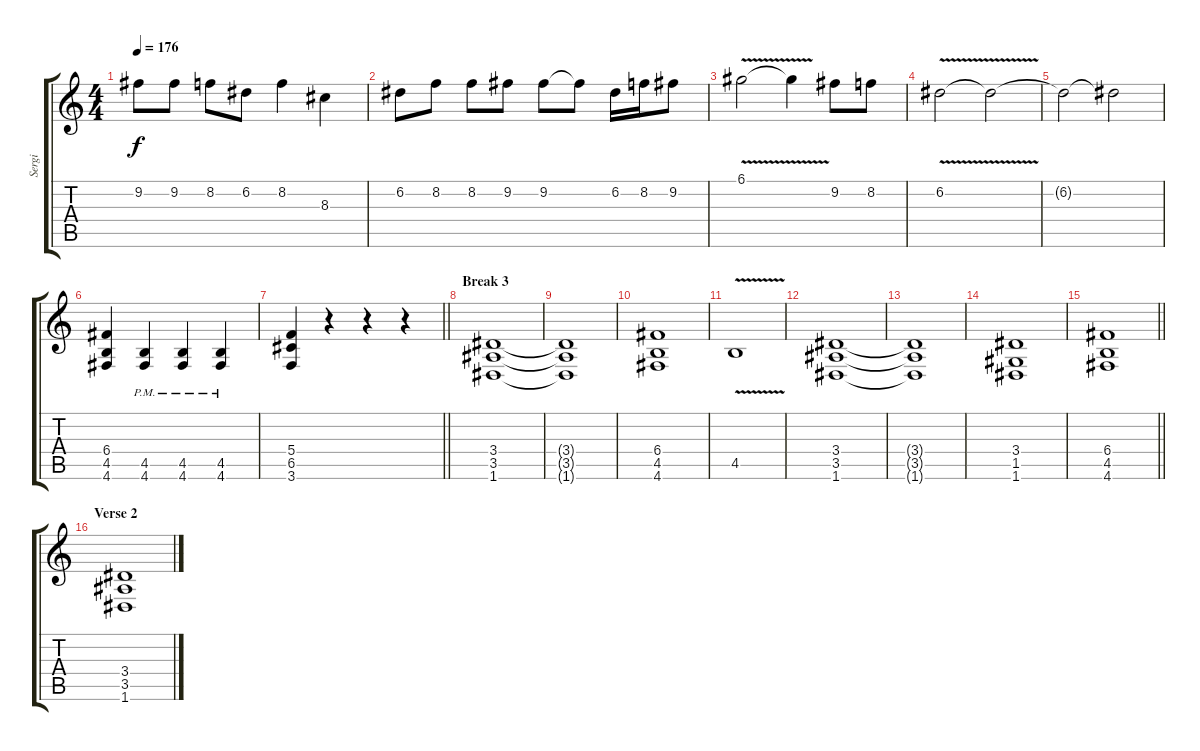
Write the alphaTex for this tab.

\track ("Sergi" "Sergi") {instrument distortionguitar}
\staff {score tabs}
\tuning (D4 A3 F3 C3 G2 D2) {hide}
\ts (4 4)
\tempo 176
\clef g2
\ks c
9.2.8{dy f} 9.2.8 8.2.8 6.2.8 8.2.4 8.3.4 |
6.2.8 8.2.8 8.2.8 9.2.8 9.2.8 9.2{t}.8 6.2.16 8.2.16 9.2.8 |
6.1{v}.2 6.1{t}.4 9.2.8 8.2.8 |
6.2{v}.2 6.2{t}.2 |
6.2{t}.2 6.2{t}.2 |
(6.4 4.5 4.6).4 (4.5{pm} 4.6{pm}).4 (4.5{pm} 4.6{pm}).4 (4.5{pm} 4.6{pm}).4 |
\barLineRight lightlight
(5.4 6.5 3.6).4 r.4 r.4 r.4 |
\section ("" "Break 3")
(3.4 3.5 1.6).1 |
(3.4{t} 3.5{t} 1.6{t}).1 |
(6.4 4.5 4.6).1 |
4.5{v}.1 |
(3.4 3.5 1.6).1 |
(3.4{t} 3.5{t} 1.6{t}).1 |
(3.4 1.5 1.6).1 |
\barLineRight lightlight
(6.4 4.5 4.6).1 |
\section ("" "Verse 2")
(3.4 3.5 1.6).1
